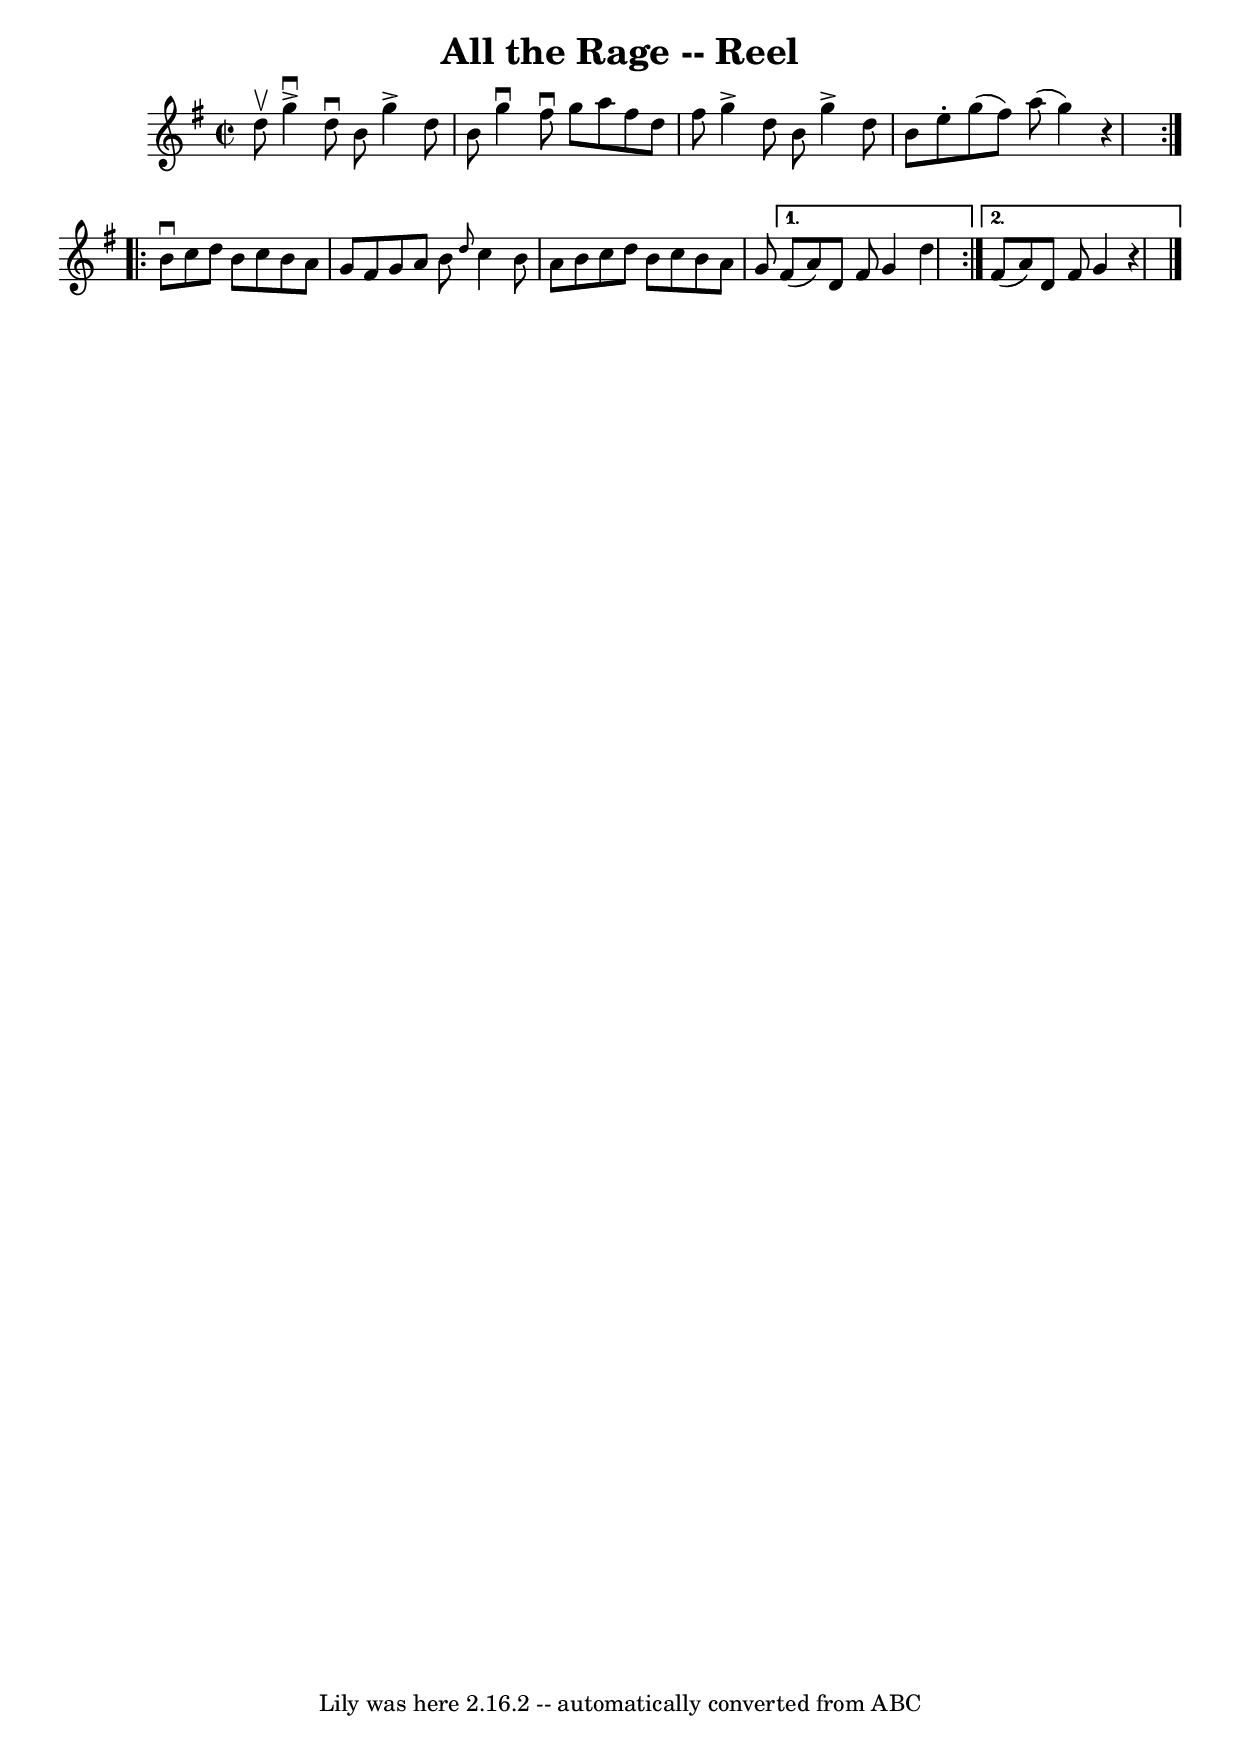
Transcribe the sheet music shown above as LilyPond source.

\version "2.16.2"
\include "Mammoth.ily"
\header {
  %% book = "Ryan's Mammoth Collection"
  crossRefNumber = "1"
  footnotes = "\\\\303"
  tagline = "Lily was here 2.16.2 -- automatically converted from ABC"
  title = "All the Rage -- Reel"

}
voicedefault =  {



  \repeat volta 2 {

    \override Staff.TimeSignature #'style = #'C
    \time 2/2 
    \key g \major
    d''8^\upbow |
    g''4^\downbow^\accent   
    d''8^\downbow b'8 g''4^\accent d''8 b'8    |
    g''4^\downbow fis''8^\downbow g''8 a''8 fis''8 d''8 fis''8    
    |
    g''4^\accent d''8 b'8 g''4^\accent d''8 b'8    
    |
    e''8 -. g''8 (fis''8) a''8 (g''4)   r4   
  }     

  \repeat volta 2 {
    b'8^\downbow c''8 d''8 b'8 c''8 b'8 a'8   
    g'8    |
    fis'8 g'8 a'8 b'8  \grace { d''8  
			      } c''4    
    b'8 a'8    |
    b'8 c''8 d''8 b'8 c''8 b'8 a'8   
    g'8    
  } \alternative{{ fis'8 (a'8) d'8 fis'8 g'4 d''4    

		 } { fis'8 (a'8) d'8 fis'8 g'4    r4   \bar "|."   
		   }
	       }

}

\score{
  <<

    \context Staff="default"
    {
      \voicedefault 
      
    }

  >>
  \layout {
    
  }
  \midi {
  }

}
